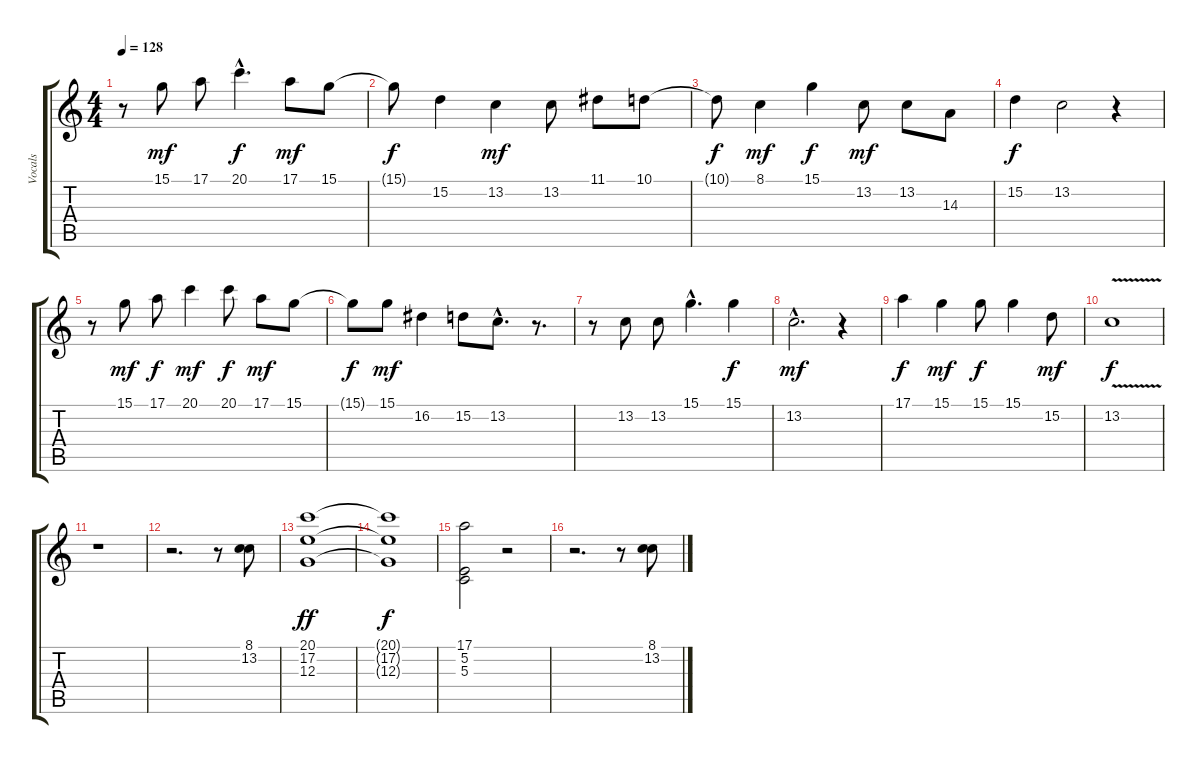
\track ("Vocals" "Vocals") {instrument flute}
\staff {score tabs}
\tuning (E4 B3 G3 D3 A2 E2) {hide}
\ts (4 4)
\tempo 128
\clef g2
\ks c
r.8{dy f} 15.1.8{dy mf} 17.1.8 20.1{hac}.4{d dy f} 17.1.8{dy mf} 15.1.8 |
15.1{t}.8{dy f} 15.2.4 13.2.4{dy mf} 13.2.8 11.1.8 10.1.8 |
10.1{t}.8{dy f} 8.1.4{dy mf} 15.1.4{dy f} 13.2.8{dy mf} 13.2.8 14.3.8 |
15.2.4{dy f} 13.2.2 r.4 |
r.8 15.1.8{dy mf} 17.1.8{dy f} 20.1.4{dy mf} 20.1.8{dy f} 17.1.8{dy mf} 15.1.8 |
15.1{t}.8{dy f} 15.1.8{dy mf} 16.2.4 15.2.8 13.2{hac}.8{d} r.8{d} |
r.8 13.2.8 13.2.8 15.1{hac}.4{d} 15.1.4{dy f} |
13.2{hac}.2{d dy mf} r.4 |
17.1.4{dy f} 15.1.4{dy mf} 15.1.8{dy f} 15.1.4 15.2.8{dy mf} |
13.2{v}.1{dy f} |
r.1 |
r.2{d} r.8 (8.1 13.2).8 |
(20.1 17.2 12.3).1{dy ff} |
(20.1{t} 17.2{t} 12.3{t}).1{dy f} |
(17.1 5.2 5.3).2 r.2 |
r.2{d} r.8 (8.1 13.2).8
